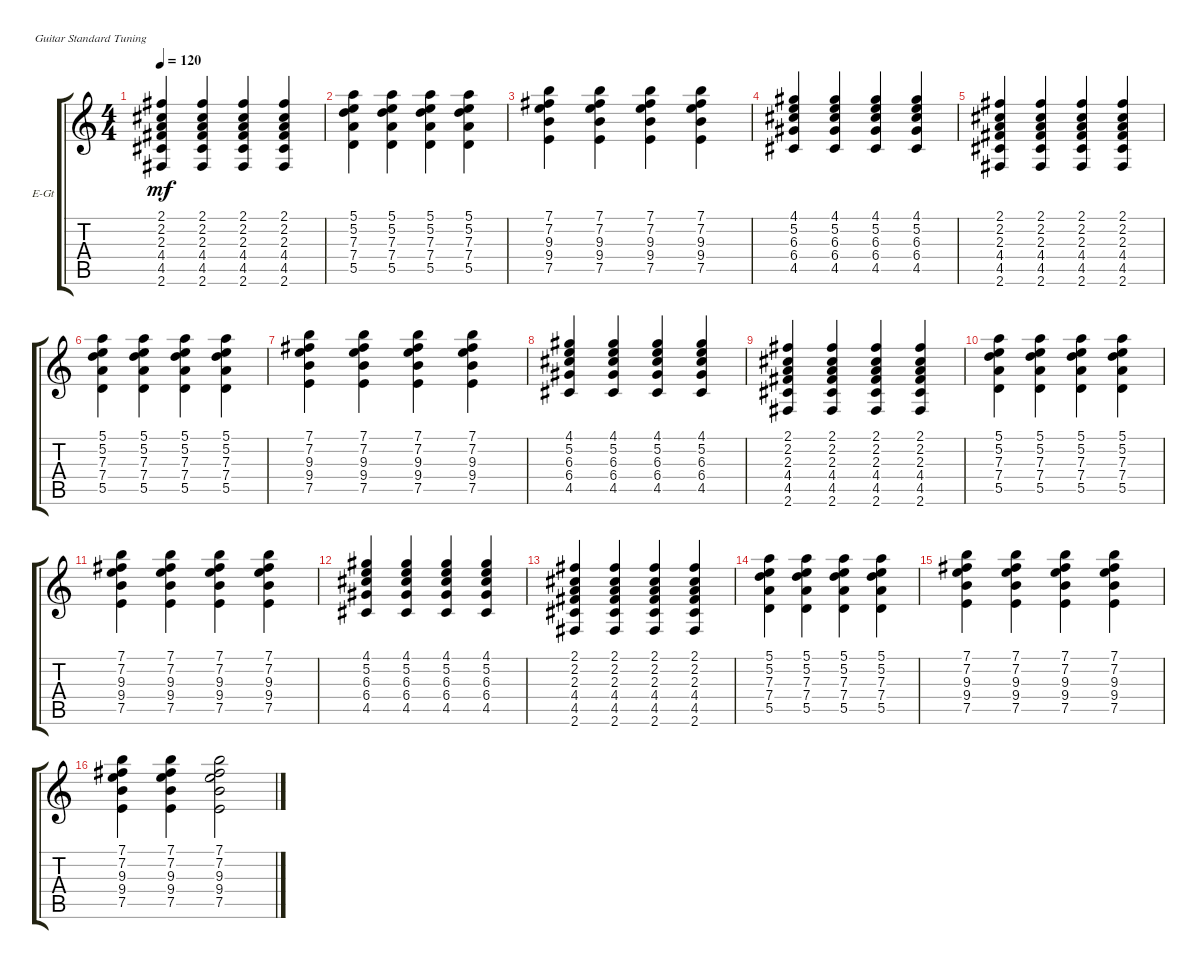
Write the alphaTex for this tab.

\defaultSystemsLayout 4
\bracketExtendMode groupsimilarinstruments
\firstSystemTrackNameOrientation horizontal
\otherSystemsTrackNameOrientation horizontal
\track ("Electric Guitar" "E-Gt") {instrument electricguitarclean}
\staff {score tabs}
\tuning (E4 B3 G3 D3 A2 E2)
\ts (4 4)
\tempo 120
\clef g2
\ks c
(2.6 4.5 4.4 2.3 2.2 2.1).4{dy mf} (2.6 4.5 4.4 2.3 2.2 2.1).4 (2.6 4.5 4.4 2.3 2.2 2.1).4 (2.6 4.5 4.4 2.3 2.2 2.1).4 |
(5.5 7.4 7.3 5.2 5.1).4 (5.5 7.4 7.3 5.2 5.1).4 (5.5 7.4 7.3 5.2 5.1).4 (5.5 7.4 7.3 5.2 5.1).4 |
(7.5 9.4 9.3 7.2 7.1).4 (7.1 7.2 9.3 9.4 7.5).4 (7.5 9.4 9.3 7.2 7.1).4 (7.1 7.2 9.3 9.4 7.5).4 |
(4.5 6.4 6.3 5.2 4.1).4 (4.5 6.4 6.3 5.2 4.1).4 (4.5 6.4 6.3 5.2 4.1).4 (4.5 6.4 6.3 5.2 4.1).4 |
(2.6 4.5 4.4 2.3 2.2 2.1).4 (2.6 4.5 4.4 2.3 2.2 2.1).4 (2.6 4.5 4.4 2.3 2.2 2.1).4 (2.6 4.5 4.4 2.3 2.2 2.1).4 |
(5.5 7.4 7.3 5.2 5.1).4 (5.5 7.4 7.3 5.2 5.1).4 (5.5 7.4 7.3 5.2 5.1).4 (5.5 7.4 7.3 5.2 5.1).4 |
(7.5 9.4 9.3 7.2 7.1).4 (7.1 7.2 9.3 9.4 7.5).4 (7.5 9.4 9.3 7.2 7.1).4 (7.1 7.2 9.3 9.4 7.5).4 |
(4.5 6.4 6.3 5.2 4.1).4 (4.5 6.4 6.3 5.2 4.1).4 (4.5 6.4 6.3 5.2 4.1).4 (4.5 6.4 6.3 5.2 4.1).4 |
(2.6 4.5 4.4 2.3 2.2 2.1).4 (2.6 4.5 4.4 2.3 2.2 2.1).4 (2.6 4.5 4.4 2.3 2.2 2.1).4 (2.6 4.5 4.4 2.3 2.2 2.1).4 |
(5.5 7.4 7.3 5.2 5.1).4 (5.5 7.4 7.3 5.2 5.1).4 (5.5 7.4 7.3 5.2 5.1).4 (5.5 7.4 7.3 5.2 5.1).4 |
(7.5 9.4 9.3 7.2 7.1).4 (7.1 7.2 9.3 9.4 7.5).4 (7.5 9.4 9.3 7.2 7.1).4 (7.1 7.2 9.3 9.4 7.5).4 |
(4.5 6.4 6.3 5.2 4.1).4 (4.5 6.4 6.3 5.2 4.1).4 (4.5 6.4 6.3 5.2 4.1).4 (4.5 6.4 6.3 5.2 4.1).4 |
(2.6 4.5 4.4 2.3 2.2 2.1).4 (2.6 4.5 4.4 2.3 2.2 2.1).4 (2.6 4.5 4.4 2.3 2.2 2.1).4 (2.6 4.5 4.4 2.3 2.2 2.1).4 |
(5.5 7.4 7.3 5.2 5.1).4 (5.5 7.4 7.3 5.2 5.1).4 (5.5 7.4 7.3 5.2 5.1).4 (5.5 7.4 7.3 5.2 5.1).4 |
(7.5 9.4 9.3 7.2 7.1).4 (7.1 7.2 9.3 9.4 7.5).4 (7.5 9.4 9.3 7.2 7.1).4 (7.1 7.2 9.3 9.4 7.5).4 |
(7.5 9.4 9.3 7.2 7.1).4 (7.1 7.2 9.3 9.4 7.5).4 (7.5 9.4 9.3 7.2 7.1).2
